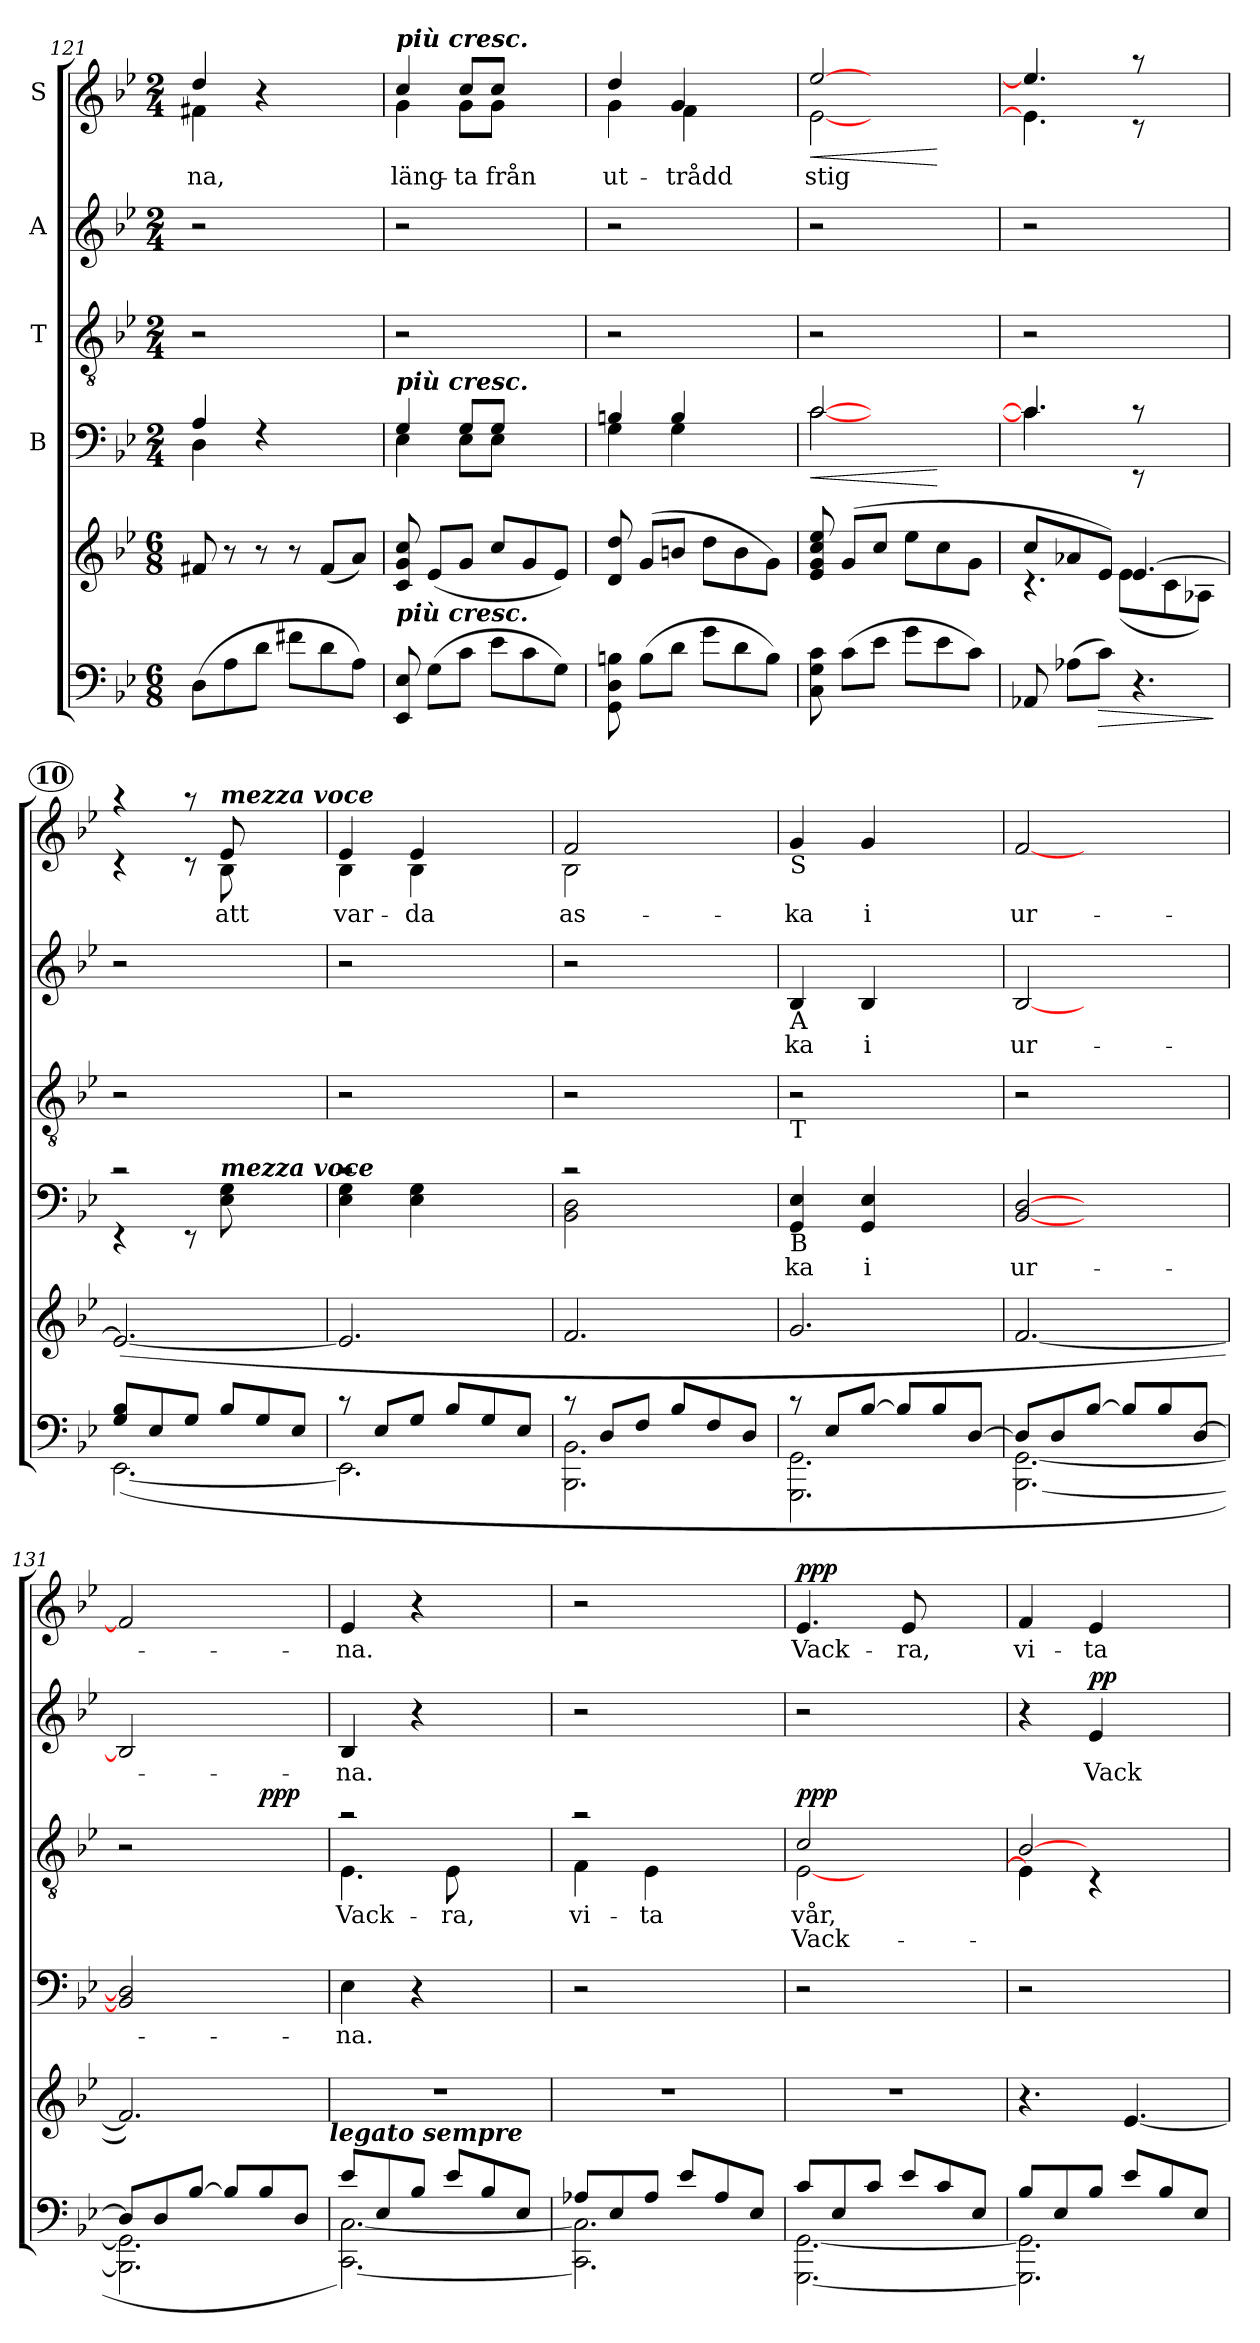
**kern	**dynam	**kern	**kern	**text	**dynam	**kern	**text	**text	**dynam	**kern	**text	**dynam	**kern	**text	**dynam
*part6	*part6	*part5	*part4	*part4	*part4	*part3	*part3	*part3	*part3	*part2	*part2	*part2	*part1	*part1	*part1
*staff6	*staff6	*staff5	*staff4	*staff4	*staff4	*staff3	*staff3	*staff3	*staff3	*staff2	*staff2	*staff2	*staff1	*staff1	*staff1
*	*	*	*I"B	*	*	*I"T	*	*	*	*I"A	*	*	*I"S	*	*
*clefF4	*	*clefG2	*clefF4	*	*	*clefGv2	*	*	*	*clefG2	*	*	*clefG2	*	*
*k[b-e-]	*	*k[b-e-]	*k[b-e-]	*	*	*k[b-e-]	*	*	*	*k[b-e-]	*	*	*k[b-e-]	*	*
*B-:	*	*B-:	*B-:	*	*	*B-:	*	*	*	*B-:	*	*	*B-:	*	*
*M6/8	*	*M6/8	*M2/4	*	*	*M2/4	*	*	*	*M2/4	*	*	*M2/4	*	*
=121	=121	=121	=121	=121	=121	=121	=121	=121	=121	=121	=121	=121	=121	=121	=121
*	*	*	*^	*	*	*	*	*	*	*	*	*	*	*	*
!	!	!	!	!	!	!	!	!	!	!	!	!	!	!	!LO:LY:b	!
*	*	*	*	*	*	*	*	*	*	*	*	*	*	*^	*	*
(>8D\L	.	8f#X/	4A/	4D\	.	.	2r	.	.	.	2r	.	.	4dd/	4f#X\	-na,	.
8A\	.	8r	.	.	.	.	.	.	.	.	.	.	.	.	.	.	.
8d\J	.	8r	4rE	4ryy	.	.	.	.	.	.	.	.	.	4r	4ryy	.	.
8f#X\L	.	8r	.	.	.	.	.	.	.	.	.	.	.	.	.	.	.
8d\	.	(<8f#/L	4ryy	4ryy	.	.	4ryy	.	.	.	4ryy	.	.	4ryy	4ryy	.	.
8A\J)	.	8a/J)	.	.	.	.	.	.	.	.	.	.	.	.	.	.	.
!!LO:PB:g=z	!!
=122	=122	=122	=122	=122	=122	=122	=122	=122	=122	=122	=122	=122	=122	=122	=122	=122	=122
!	!	!	!	!	!	!	!	!	!	!	!	!	!	!LO:TX:a:Bi:t=più cresc.	!	!	!
!	!	!	!LO:TX:a:Bi:t=più cresc.	!	!	!	!	!	!	!	!	!	!	!	!	!	!
!LO:TX:a:Bi:t=più cresc.	!	!	!	!	!	!	!	!	!	!	!	!	!	!	!	!	!
!	!	!	!	!	!	!	!	!	!	!	!	!	!	!	!	!LO:LY:b	!
8EE-/ 8E-/	.	8c/ 8g/ 8cc/	4G/	4E-\	.	.	2r	.	.	.	2r	.	.	4cc/	4g\	läng-	.
(>8G\L	.	(<8e-/L	.	.	.	.	.	.	.	.	.	.	.	.	.	.	.
!	!	!	!	!	!	!	!	!	!	!	!	!	!	!	!	!LO:LY:b	!
8c\J	.	8g/J	8G/L	8E-\L	.	.	.	.	.	.	.	.	.	8cc/L	8g\L	-ta	.
!	!	!	!	!	!	!	!	!	!	!	!	!	!	!	!	!LO:LY:b	!
8e-\L	.	8cc/L	8G/J	8E-\J	.	.	.	.	.	.	.	.	.	8cc/J	8g\J	från	.
8c\	.	8g/	4ryy	4ryy	.	.	4ryy	.	.	.	4ryy	.	.	4ryy	4ryy	.	.
8G\J)	.	8e-/J)	.	.	.	.	.	.	.	.	.	.	.	.	.	.	.
=123	=123	=123	=123	=123	=123	=123	=123	=123	=123	=123	=123	=123	=123	=123	=123	=123	=123
!	!	!	!	!	!	!	!	!	!	!	!	!	!	!	!	!LO:LY:b	!
8GG\ 8D\ 8Bn\	.	8d/ 8dd/	4Bn/	4G\	.	.	2r	.	.	.	2r	.	.	4dd/	4g\	ut-	.
(>8B\L	.	(>8g/L	.	.	.	.	.	.	.	.	.	.	.	.	.	.	.
!	!	!	!	!	!	!	!	!	!	!	!	!	!	!	!	!LO:LY:b	!
8d\J	.	8bn/J	4B/	4G\	.	.	.	.	.	.	.	.	.	4g/	4f\	-trådd	.
8g\L	.	8dd\L	.	.	.	.	.	.	.	.	.	.	.	.	.	.	.
8d\	.	8b\	4ryy	4ryy	.	.	4ryy	.	.	.	4ryy	.	.	4ryy	4ryy	.	.
8B\J)	.	8g\J)	.	.	.	.	.	.	.	.	.	.	.	.	.	.	.
=124	=124	=124	=124	=124	=124	=124	=124	=124	=124	=124	=124	=124	=124	=124	=124	=124	=124
!	!	!	!	!	!	!LO:HP:b	!	!	!	!	!	!	!	!	!	!LO:LY:b	!LO:HP:b
8C\ 8G\ 8c\	.	8e-/ 8g/ 8cc/ 8ee-/	[>2c/	[<2c\	.	<	2r	.	.	.	2r	.	.	[>2ee-/	[<2e-\	stig	<
(>8c\L	.	(>8g/L	.	.	.	.	.	.	.	.	.	.	.	.	.	.	.
8e-\J	.	8cc/J	.	.	.	.	.	.	.	.	.	.	.	.	.	.	.
8g\L	.	8ee-\L	.	.	.	.	.	.	.	.	.	.	.	.	.	.	.
8e-\	.	8cc\	4ryy	4ryy	.	[	4ryy	.	.	.	4ryy	.	.	4ryy	4ryy	.	[
8c\J)	.	8g\J	.	.	.	.	.	.	.	.	.	.	.	.	.	.	.
=125	=125	=125	=125	=125	=125	=125	=125	=125	=125	=125	=125	=125	=125	=125	=125	=125	=125
*	*	*^	*	*	*	*	*	*	*	*	*	*	*	*	*	*	*
8AA-X/	.	8cc/L	4.rc	4.c/]	4.c\]	.	.	2r	.	.	.	2r	.	.	4.ee-/]	4.e-\]	.	.
(>8A-X\L	.	8a-X/	.	.	.	.	.	.	.	.	.	.	.	.	.	.	.	.
!	!LO:HP:b	!	!	!	!	!	!	!	!	!	!	!	!	!	!	!	!	!
8c\J)	>	8e-/J)	.	.	.	.	.	.	.	.	.	.	.	.	.	.	.	.
4.r	.	[>4.e-/	(<8e-\L	8rc	8rEE	.	.	.	.	.	.	.	.	.	8raa	8rc	.	.
.	.	.	8c\	4ryy	4ryy	.	.	4ryy	.	.	.	4ryy	.	.	4ryy	4ryy	.	.
.	.	.	8A-X\J)	.	.	.	.	.	.	.	.	.	.	.	.	.	.	.
*	*	*v	*v	*	*	*	*	*	*	*	*	*	*	*	*v	*v	*	*
*	*	*	*v	*v	*	*	*	*	*	*	*	*	*	*	*	*
.	]	.	.	.	.	.	.	.	.	.	.	.	.	.	.
!!LO:REH:place=s1:a:B:enc=circle:fs=9.9:t=10
=126	=126	=126	=126	=126	=126	=126	=126	=126	=126	=126	=126	=126	=126	=126	=126
*^	*	*	*^	*	*	*	*	*	*	*	*	*	*^	*	*
8G/ 8B-/L	(<[<2.EE-\	.	(<2.e-/_	2rc	4rEE	.	.	2r	.	.	.	2r	.	.	4raa	4rc	.	.
8E-/	.	.	.	.	.	.	.	.	.	.	.	.	.	.	.	.	.	.
8G/J	.	.	.	.	8rEE	.	.	.	.	.	.	.	.	.	8raa	8rc	.	.
!	!	!	!	!	!	!	!	!	!	!	!	!	!	!	!LO:TX:a:Bi:t=mezza voce	!	!	!
!	!	!	!	!	!LO:TX:a:Bi:t=mezza voce	!	!	!	!	!	!	!	!	!	!	!	!	!
!	!	!	!	!	!	!	!	!	!	!	!	!	!	!	!	!	!LO:LY:b	!
8B-/L	.	.	.	.	8E-\ 8G\	.	.	.	.	.	.	.	.	.	8e-/	8B-\	att	.
8G/	.	.	.	4ryy	4ryy	.	.	4ryy	.	.	.	4ryy	.	.	4ryy	4ryy	.	.
8E-/J	.	.	.	.	.	.	.	.	.	.	.	.	.	.	.	.	.	.
=127	=127	=127	=127	=127	=127	=127	=127	=127	=127	=127	=127	=127	=127	=127	=127	=127	=127	=127
!	!	!	!	!	!	!	!	!	!	!	!	!	!	!	!	!	!LO:LY:b	!
8rc	2.EE-\]	.	2.e-/]	2rc	4E-\ 4G\	.	.	2r	.	.	.	2r	.	.	4e-/	4B-\	var-	.
8E-/L	.	.	.	.	.	.	.	.	.	.	.	.	.	.	.	.	.	.
!	!	!	!	!	!	!	!	!	!	!	!	!	!	!	!	!	!LO:LY:b	!
8G/J	.	.	.	.	4E-\ 4G\	.	.	.	.	.	.	.	.	.	4e-/	4B-\	-da	.
8B-/L	.	.	.	.	.	.	.	.	.	.	.	.	.	.	.	.	.	.
8G/	.	.	.	4ryy	4ryy	.	.	4ryy	.	.	.	4ryy	.	.	4ryy	4ryy	.	.
8E-/J	.	.	.	.	.	.	.	.	.	.	.	.	.	.	.	.	.	.
=128	=128	=128	=128	=128	=128	=128	=128	=128	=128	=128	=128	=128	=128	=128	=128	=128	=128	=128
!	!	!	!	!	!	!	!	!	!	!	!	!	!	!	!	!	!LO:LY:b	!
8rc	2.BBB-\ 2.BB-\	.	2.f/	2rc	2BB-\ 2D\	.	.	2r	.	.	.	2r	.	.	2f/	2B-\	as-	.
8D/L	.	.	.	.	.	.	.	.	.	.	.	.	.	.	.	.	.	.
8F/J	.	.	.	.	.	.	.	.	.	.	.	.	.	.	.	.	.	.
8B-/L	.	.	.	.	.	.	.	.	.	.	.	.	.	.	.	.	.	.
8F/	.	.	.	4ryy	4ryy	.	.	4ryy	.	.	.	4ryy	.	.	4ryy	4ryy	.	.
8D/J	.	.	.	.	.	.	.	.	.	.	.	.	.	.	.	.	.	.
*	*	*	*	*v	*v	*	*	*	*	*	*	*	*	*	*v	*v	*	*
!!LO:LB:g=z
=129	=129	=129	=129	=129	=129	=129	=129	=129	=129	=129	=129	=129	=129	=129	=129	=129
!	!	!	!	!	!	!	!	!	!	!	!	!	!	!LO:TX:b:t=S	!	!
!	!	!	!	!	!	!	!	!	!	!	!LO:TX:b:t=A	!	!	!	!	!
!	!	!	!	!	!	!	!LO:TX:b:t=T	!	!	!	!	!	!	!	!	!
!	!	!	!	!LO:TX:b:t=B	!	!	!	!	!	!	!	!	!	!	!	!
!	!	!	!	!	!LO:LY:b	!	!	!	!	!	!	!LO:LY:b	!	!	!LO:LY:b	!
8rc	2.GGG\ 2.GG\	.	2.g/	4GG/ 4E-/	ka	.	2r	.	.	.	4B-/	ka	.	4g/	-ka	.
8E-/L	.	.	.	.	.	.	.	.	.	.	.	.	.	.	.	.
!	!	!	!	!	!LO:LY:b	!	!	!	!	!	!	!LO:LY:b	!	!	!LO:LY:b	!
[>8B-/J	.	.	.	4GG/ 4E-/	i	.	.	.	.	.	4B-/	i	.	4g/	i	.
8B-/L]	.	.	.	.	.	.	.	.	.	.	.	.	.	.	.	.
8B-/	.	.	.	4ryy	.	.	4ryy	.	.	.	4ryy	.	.	4ryy	.	.
[>8D/J	.	.	.	.	.	.	.	.	.	.	.	.	.	.	.	.
=130	=130	=130	=130	=130	=130	=130	=130	=130	=130	=130	=130	=130	=130	=130	=130	=130
!	!	!	!	!	!LO:LY:b	!	!	!	!	!	!	!LO:LY:b	!	!	!LO:LY:b	!
8D/L]	[<2.BBB-\ [<2.GG\	.	[2.f/	[2BB-/ [2D/	ur-	.	2r	.	.	.	[2B-/	ur-	.	[2f/	ur-	.
8D/	.	.	.	.	.	.	.	.	.	.	.	.	.	.	.	.
[>8B-/J	.	.	.	.	.	.	.	.	.	.	.	.	.	.	.	.
8B-/L]	.	.	.	.	.	.	.	.	.	.	.	.	.	.	.	.
8B-/	.	.	.	4ryy	.	.	4ryy	.	.	.	4ryy	.	.	4ryy	.	.
[>8D/J	.	.	.	.	.	.	.	.	.	.	.	.	.	.	.	.
=131	=131	=131	=131	=131	=131	=131	=131	=131	=131	=131	=131	=131	=131	=131	=131	=131
8D/L]	2.BBB-\] 2.GG\]	.	2.f/])	2BB-/] 2D/]	.	.	2r	.	.	.	2B-/]	.	.	2f/]	.	.
8D/	.	.	.	.	.	.	.	.	.	.	.	.	.	.	.	.
[>8B-/J	.	.	.	.	.	.	.	.	.	.	.	.	.	.	.	.
8B-/L]	.	.	.	.	.	.	.	.	.	.	.	.	.	.	.	.
!	!	!	!	!	!	!	!	!	!	!LO:DY:a	!	!	!	!	!	!
8B-/	.	.	.	4ryy	.	.	4ryy	.	.	ppp	4ryy	.	.	4ryy	.	.
8D/J	.	.	.	.	.	.	.	.	.	.	.	.	.	.	.	.
!	!	!	!LO:TX:b:Bi:t=legato sempre	!	!	!	!	!	!	!	!	!	!	!	!	!
=132	=132	=132	=132	=132	=132	=132	=132	=132	=132	=132	=132	=132	=132	=132	=132	=132
!	!	!	!	!	!LO:LY:b	!	!	!LO:LY:b	!	!	!	!LO:LY:b	!	!	!LO:LY:b	!
*	*	*	*	*	*	*	*^	*	*	*	*	*	*	*	*	*
8e-/L	[<2.CC\ [<2.C\)	.	2.r	4E-\	-na.	.	2ra	4.E-\	Vack-	.	.	4B-/	-na.	.	4e-/	-na.	.
8E-/	.	.	.	.	.	.	.	.	.	.	.	.	.	.	.	.	.
8B-/J	.	.	.	4r	.	.	.	.	.	.	.	4r	.	.	4r	.	.
!	!	!	!	!	!	!	!	!	!LO:LY:b	!	!	!	!	!	!	!	!
8e-/L	.	.	.	.	.	.	.	8E-\	-ra,	.	.	.	.	.	.	.	.
8B-/	.	.	.	4ryy	.	.	4ryy	4ryy	.	.	.	4ryy	.	.	4ryy	.	.
8E-/J	.	.	.	.	.	.	.	.	.	.	.	.	.	.	.	.	.
=133	=133	=133	=133	=133	=133	=133	=133	=133	=133	=133	=133	=133	=133	=133	=133	=133	=133
!	!	!	!	!	!	!	!	!	!LO:LY:b	!	!	!	!	!	!	!	!
8A-X/L	2.CC\] 2.C\]	.	2.r	2r	.	.	2ra	4F\	vi-	.	.	2r	.	.	2r	.	.
8E-/	.	.	.	.	.	.	.	.	.	.	.	.	.	.	.	.	.
!	!	!	!	!	!	!	!	!	!LO:LY:b	!	!	!	!	!	!	!	!
8A-/J	.	.	.	.	.	.	.	4E-\	-ta	.	.	.	.	.	.	.	.
8e-/L	.	.	.	.	.	.	.	.	.	.	.	.	.	.	.	.	.
8A-/	.	.	.	4ryy	.	.	4ryy	4ryy	.	.	.	4ryy	.	.	4ryy	.	.
8E-/J	.	.	.	.	.	.	.	.	.	.	.	.	.	.	.	.	.
=134	=134	=134	=134	=134	=134	=134	=134	=134	=134	=134	=134	=134	=134	=134	=134	=134	=134
!	!	!	!	!	!	!	!	!	!	!LO:LY:b	!	!	!	!	!	!	!
!	!	!	!	!	!	!	!	!	!LO:LY:b	!	!LO:DY:a	!	!	!	!	!LO:LY:b	!LO:DY:a
8c/L	[<2.GGG\ [<2.GG\	.	2.r	2r	.	.	2c/	[<2E-\	vår,	Vack-	ppp	2r	.	.	4.e-/	Vack-	ppp
8E-/	.	.	.	.	.	.	.	.	.	.	.	.	.	.	.	.	.
8c/J	.	.	.	.	.	.	.	.	.	.	.	.	.	.	.	.	.
!	!	!	!	!	!	!	!	!	!	!	!	!	!	!	!	!LO:LY:b	!
8e-/L	.	.	.	.	.	.	.	.	.	.	.	.	.	.	8e-/	-ra,	.
8c/	.	.	.	4ryy	.	.	4ryy	4ryy	.	.	.	4ryy	.	.	4ryy	.	.
8E-/J	.	.	.	.	.	.	.	.	.	.	.	.	.	.	.	.	.
=135	=135	=135	=135	=135	=135	=135	=135	=135	=135	=135	=135	=135	=135	=135	=135	=135	=135
!	!	!	!	!	!	!	!	!	!	!	!	!	!	!	!	!LO:LY:b	!
8B-/L	2.GGG\] 2.GG\]	.	4.r	2r	.	.	[>2B-/	4E-\]	.	.	.	4r	.	.	4f/	vi-	.
8E-/	.	.	.	.	.	.	.	.	.	.	.	.	.	.	.	.	.
!	!	!	!	!	!	!	!	!	!	!	!	!	!LO:LY:b	!LO:DY:a	!	!LO:LY:b	!
8B-/J	.	.	.	.	.	.	.	4rC	.	.	.	[4e-/	Vack-	pp	4e-/	-ta	.
8e-/L	.	.	[4.e-/	.	.	.	.	.	.	.	.	.	.	.	.	.	.
8B-/	.	.	.	4ryy	.	.	4ryy	4ryy	.	.	.	4ryy	.	.	4ryy	.	.
8E-/J	.	.	.	.	.	.	.	.	.	.	.	.	.	.	.	.	.
*v	*v	*	*	*	*	*	*v	*v	*	*	*	*	*	*	*	*	*
=	=	=	=	=	=	=	=	=	=	=	=	=	=	=	=
*-	*-	*-	*-	*-	*-	*-	*-	*-	*-	*-	*-	*-	*-	*-	*-
